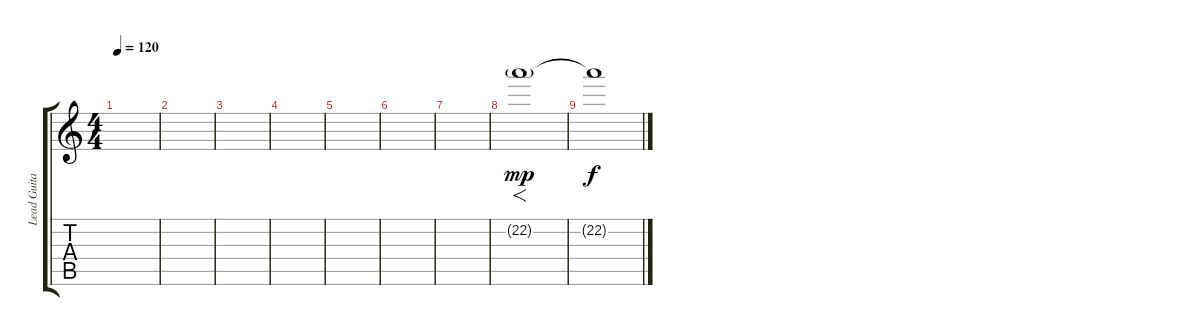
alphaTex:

\track ("Lead Guitar" "Lead Guita") {instrument overdrivenguitar}
\staff {score tabs}
\tuning (E4 B3 G3 D3 A2 E2) {hide}
\ts (4 4)
\tempo 120
\clef g2
\ks c
|
|
|
|
|
|
|
22.2{g}.1{f dy mp volume 8} |
22.2{t}.1{dy f}
